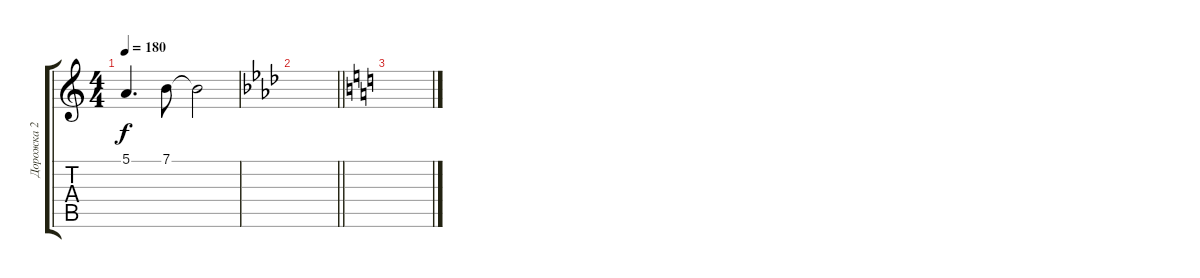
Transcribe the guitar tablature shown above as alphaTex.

\track ("Дорожка 2" "Дорожка 2") {instrument acousticgrandpiano}
\staff {score tabs}
\tuning (E4 B3 G3 D3 A2 E2) {hide}
\ts (4 4)
\tempo 180
\clef g2
\ks c
5.1.4{d dy f} 7.1.8 7.1{t}.2 |
\barLineRight lightlight
\ks ab
|
\ks c
